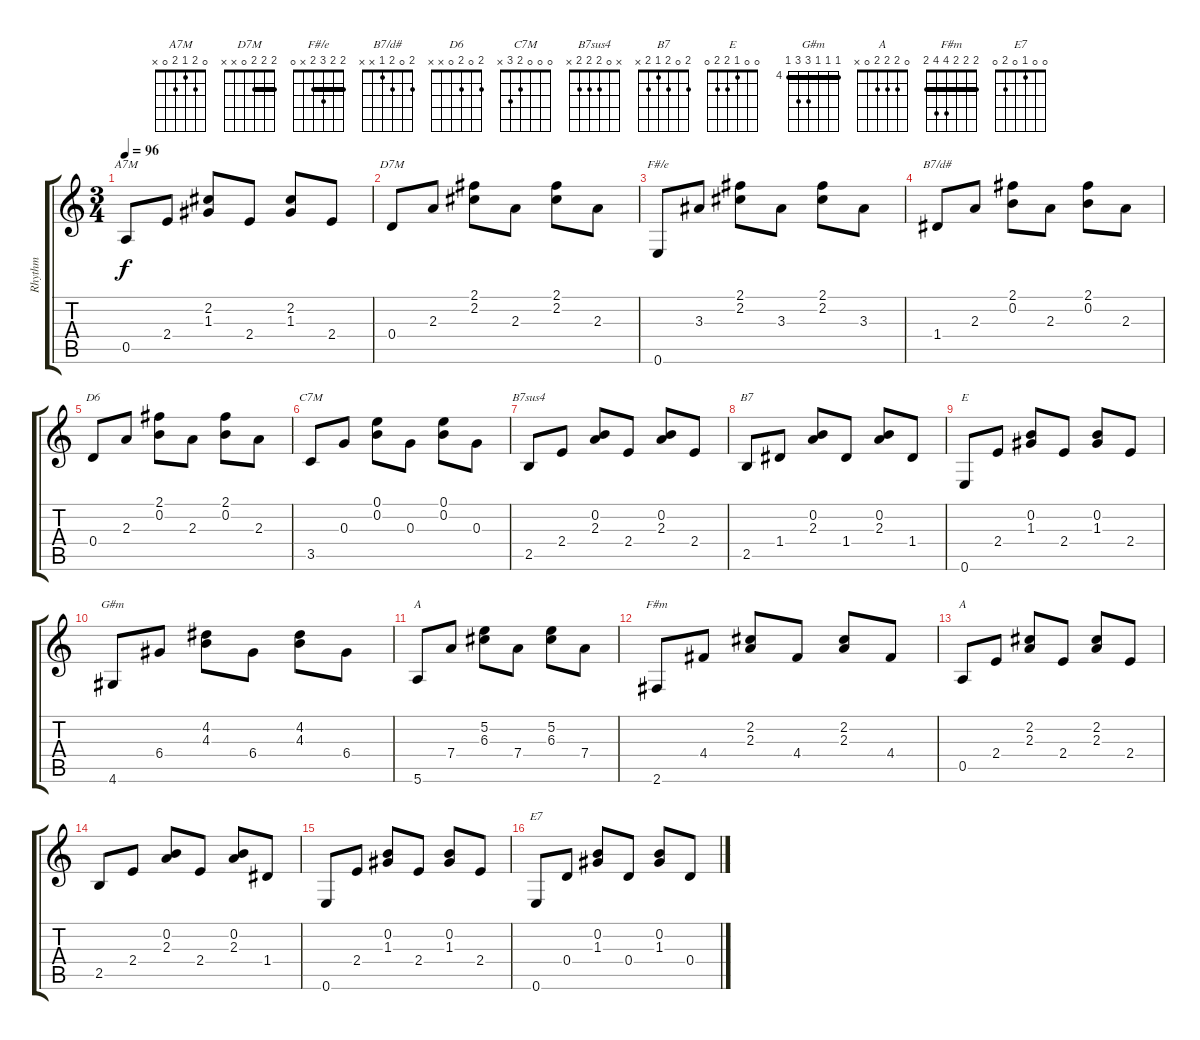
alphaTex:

\track ("Rhythm" "Rhythm") {instrument acousticguitarnylon}
\staff {score tabs}
\tuning (E4 B3 G3 D3 A2 E2) {hide}
\chord ("A7M" 0 2 1 2 0 x)
\chord ("D7M" 2 2 2 0 x x) {barre 2}
\chord ("F#/e" 2 2 3 2 x 0) {barre 2}
\chord ("B7/d#" 2 0 2 1 x x)
\chord ("D6" 2 0 2 0 x x)
\chord ("C7M" 0 0 0 2 3 x)
\chord ("B7sus4" x 0 2 2 2 x)
\chord ("B7" 2 0 2 1 2 x)
\chord ("E" 0 0 1 2 2 0)
\chord ("G#m" 4 4 4 6 6 4) {firstfret 4 barre 4}
\chord ("A" 5 5 6 7 7 5) {firstfret 5 barre 5}
\chord ("F#m" 2 2 2 4 4 2) {barre 2}
\chord ("A" 0 2 2 2 0 x)
\chord ("E7" 0 0 1 0 2 0)
\ts (3 4)
\tempo 96
\clef g2
\ks c
0.5.8{ch "A7M" dy f} 2.4.8 (2.2 1.3).8 2.4.8 (2.2 1.3).8 2.4.8 |
0.4.8{ch "D7M"} 2.3.8 (2.1 2.2).8 2.3.8 (2.1 2.2).8 2.3.8 |
0.6.8{ch "F#/e"} 3.3.8 (2.1 2.2).8 3.3.8 (2.1 2.2).8 3.3.8 |
1.4.8{ch "B7/d#"} 2.3.8 (2.1 0.2).8 2.3.8 (2.1 0.2).8 2.3.8 |
0.4.8{ch "D6"} 2.3.8 (2.1 0.2).8 2.3.8 (2.1 0.2).8 2.3.8 |
3.5.8{ch "C7M"} 0.3.8 (0.1 0.2).8 0.3.8 (0.1 0.2).8 0.3.8 |
2.5.8{ch "B7sus4"} 2.4.8 (0.2 2.3).8 2.4.8 (0.2 2.3).8 2.4.8 |
2.5.8{ch "B7"} 1.4.8 (0.2 2.3).8 1.4.8 (0.2 2.3).8 1.4.8 |
0.6.8{ch "E"} 2.4.8 (0.2 1.3).8 2.4.8 (0.2 1.3).8 2.4.8 |
4.6.8{ch "G#m"} 6.4.8 (4.2 4.3).8 6.4.8 (4.2 4.3).8 6.4.8 |
5.6.8{ch "A"} 7.4.8 (5.2 6.3).8 7.4.8 (5.2 6.3).8 7.4.8 |
2.6.8{ch "F#m"} 4.4.8 (2.2 2.3).8 4.4.8 (2.2 2.3).8 4.4.8 |
0.5.8{ch "A"} 2.4.8 (2.2 2.3).8 2.4.8 (2.2 2.3).8 2.4.8 |
2.5.8 2.4.8 (0.2 2.3).8 2.4.8 (0.2 2.3).8 1.4.8 |
0.6.8 2.4.8 (0.2 1.3).8 2.4.8 (0.2 1.3).8 2.4.8 |
0.6.8{ch "E7"} 0.4.8 (0.2 1.3).8 0.4.8 (0.2 1.3).8 0.4.8
